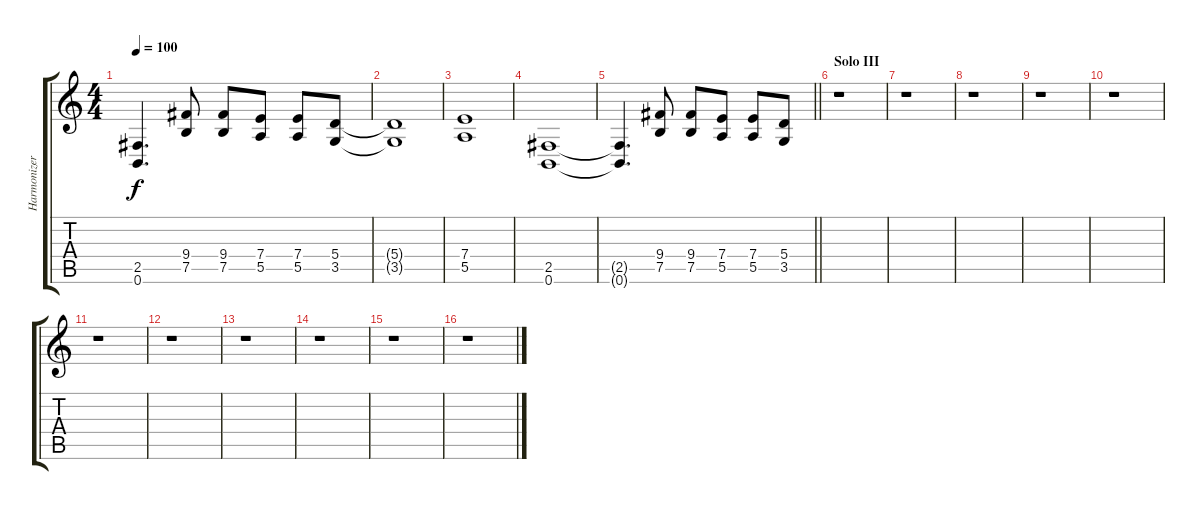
\track ("Harmonizer" "Harmonizer") {instrument distortionguitar}
\staff {score tabs}
\tuning (B3 Gb3 D3 A2 E2 B1) {hide}
\ts (4 4)
\tempo 100
\clef g2
\ks c
(2.5{t} 0.6{t}).4{d dy f} (9.4 7.5).8 (9.4 7.5).8 (7.4 5.5).8 (7.4 5.5).8 (5.4 3.5).8 |
(5.4{t} 3.5{t}).1 |
(7.4 5.5).1 |
(2.5 0.6).1 |
\barLineRight lightlight
(2.5{t} 0.6{t}).4{d} (9.4 7.5).8 (9.4 7.5).8 (7.4 5.5).8 (7.4 5.5).8 (5.4 3.5).8 |
\section ("" "Solo III")
r.1 |
r.1 |
r.1 |
r.1 |
r.1 |
r.1 |
r.1 |
r.1 |
r.1 |
r.1 |
r.1
